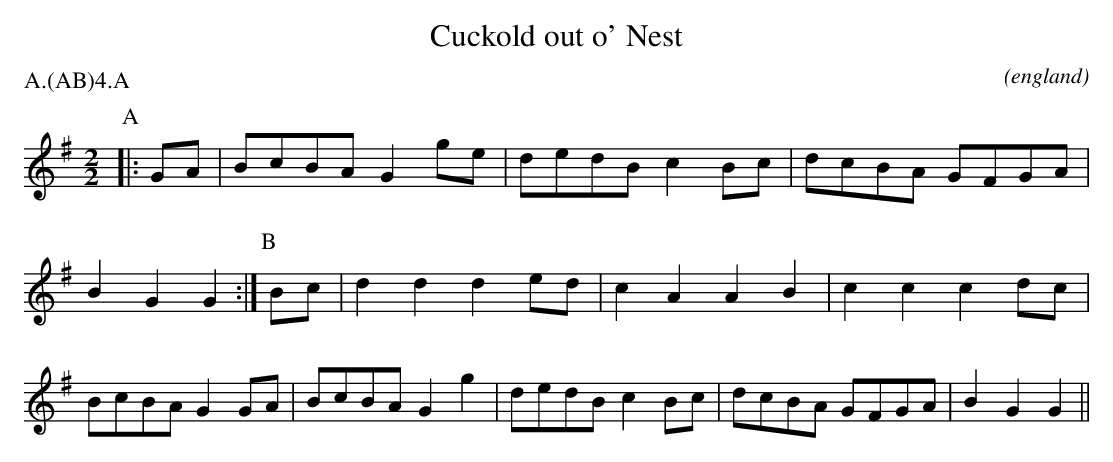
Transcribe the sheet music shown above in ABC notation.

X:1
T:Cuckold out o' Nest
O:england
M:2/2
C:
P:A.(AB)4.A
L:1/8
K:G
P:A
|:\
GA|BcBA  G2 ge|dedB  c2 Bc|dcBA  GFGA|B2 G2 G2:|\
P:B
Bc|d2 d2 d2 ed|c2 A2 A2 B2|c2 c2 c2 dc|BcBA  G2 \
GA|BcBA  G2 g2|dedB  c2 Bc|dcBA  GFGA|B2 G2 G2||
